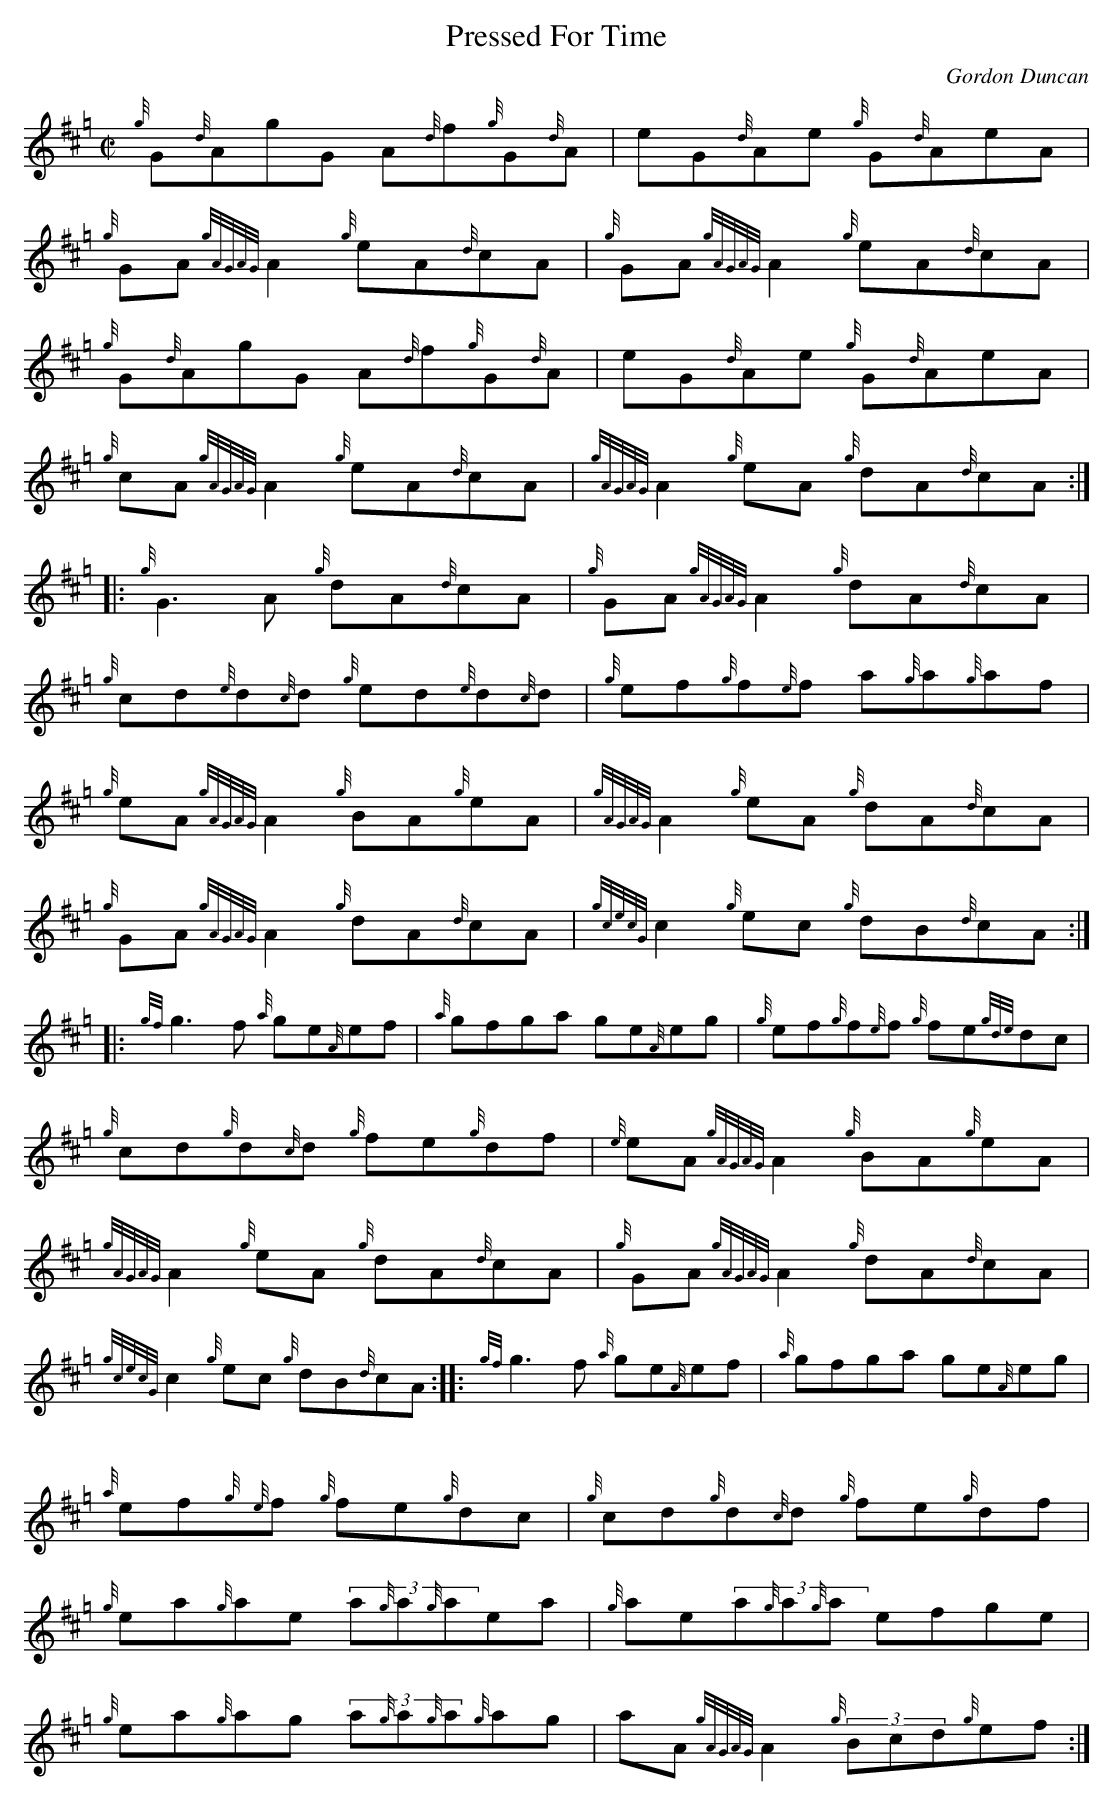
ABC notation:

X:1
T:Pressed For Time
M:C|
L:1/8
C:Gordon Duncan
K:Hp
{g}G{d}AgG A{d}f{g}G{d}A | eG{d}Ae {g}G{d}AeA |
{g}GA{gAGAG}A2 {g}eA{d}cA | {g}GA{gAGAG}A2 {g}eA{d}cA |
{g}G{d}AgG A{d}f{g}G{d}A | eG{d}Ae {g}G{d}AeA |
{g}cA{gAGAG}A2 {g}eA{d}cA | {gAGAG}A2 {g}eA {g}dA{d}cA :|
|: {g}G3A {g}dA{d}cA | {g}GA{gAGAG}A2 {g}dA{d}cA |
{g}cd{e}d{c}d {g}ed{e}d{c}d | {g}ef{g}f{e}f a{g}a{g}af |
{g}eA{gAGAG}A2 {g}BA{g}eA | {gAGAG}A2{g}eA {g}dA{d}cA |
{g}GA {gAGAG}A2 {g}dA{d}cA | {gcecG}c2{g}ec {g}dB{d}cA :|
|: {gf}g3f {a}ge{A}ef | {a}gfga ge{A}eg | {g}ef{g}f{e}f {g}fe{gde}dc |
{g}cd{g}d{c}d {g}fe{g}df | {e}eA{gAGAG}A2 {g}BA{g}eA |
{gAGAG}A2{g}eA {g}dA{d}cA | {g}GA{gAGAG}A2 {g}dA{d}cA |
{gcecG}c2{g}ec {g}dB{d}cA :: {gf}g3f {a}ge{A}ef | {a}gfga ge{A}eg |
{a}ef{g}{e}f {g}fe{g}dc | {g}cd{g}d{c}d {g}fe{g}df |
{g}ea{g}ae (3a{g}a{g}aea | {g}ae(3a{g}a{g}a efge |
{g}ea{g}ag (3a{g}a{g}a{g}ag | aA{gAGAG}A2 {g}(3Bcd{g}ef :|
